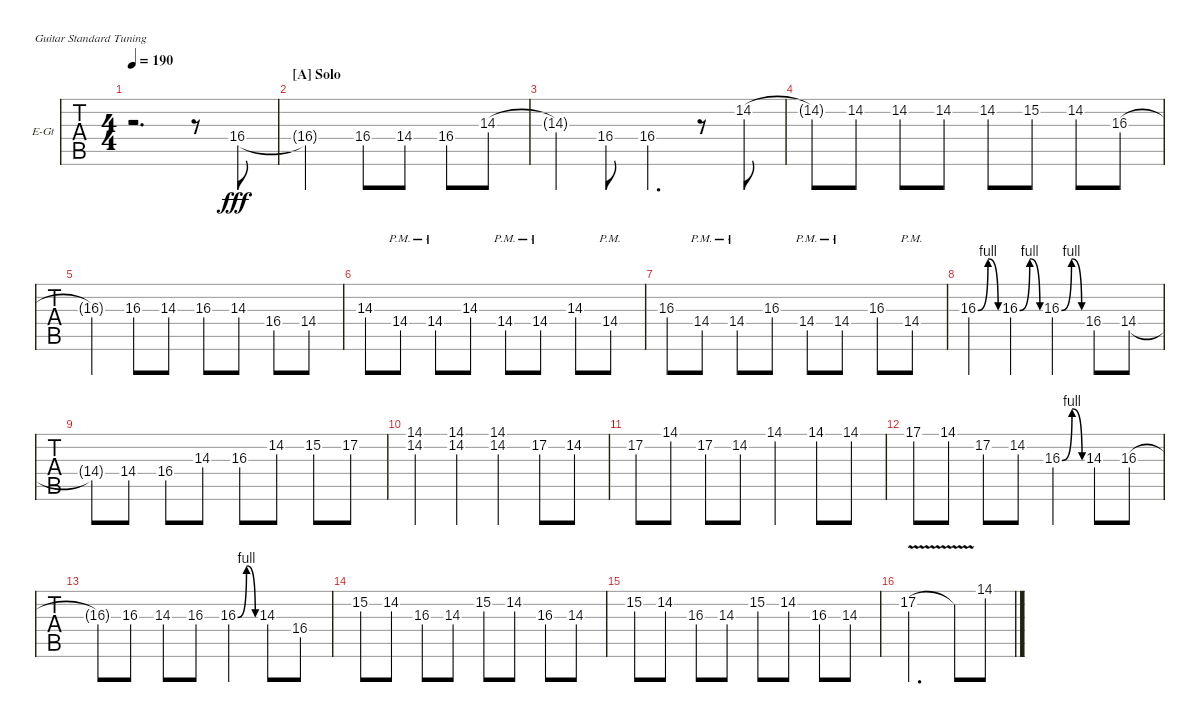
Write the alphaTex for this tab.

\defaultSystemsLayout 4
\bracketExtendMode groupsimilarinstruments
\firstSystemTrackNameOrientation horizontal
\otherSystemsTrackNameOrientation horizontal
\track ("Cole Train" "E-Gt") {instrument distortionguitar}
\staff {tabs}
\tuning (E4 B3 G3 D3 A2 E2)
\ts (4 4)
\tempo 190
\clef g2
\ks c
r.2{d dy mf} r.8 16.4.8{dy fff} |
\section ("A" "Solo")
16.4{t}.2 16.4.8 14.4.8 16.4.8 14.3.8 |
14.3{t}.4 16.4.8 16.4.4{d} r.8 14.2.8 |
14.2{t}.8 14.2.8 14.2.8 14.2.8 14.2.8 15.2.8 14.2.8 16.3.8 |
16.3{t}.4 16.3.8 14.3.8 16.3.8 14.3.8 16.4.8 14.4.8 |
14.3.8 14.4{pm}.8 14.4{pm}.8 14.3.8 14.4{pm}.8 14.4{pm}.8 14.3.8 14.4{pm}.8 |
16.3.8 14.4{pm}.8 14.4{pm}.8 16.3.8 14.4{pm}.8 14.4{pm}.8 16.3.8 14.4{pm}.8 |
16.3{be (bendrelease 0 0 10.2 4 20.4 4 30 0)}.4 16.3{be (bendrelease 0 0 10.2 4 20.4 4 30 0)}.4 16.3{be (bendrelease 0 0 10.2 4 20.4 4 30 0)}.4 16.4.8 14.4.8 |
14.4{t}.8 14.4.8 16.4.8 14.3.8 16.3.8 14.2.8 15.2.8 17.2.8 |
(14.1 14.2).4 (14.1 14.2).4 (14.1 14.2).4 17.2.8 14.2.8 |
17.2.8 14.1.8 17.2.8 14.2.8 14.1.4 14.1.8 14.1.8 |
17.1.8 14.1.8 17.2.8 14.2.8 16.3{be (bendrelease 0 0 10.2 4 20.4 4 30 0)}.4 14.3.8 16.3.8 |
16.3{t}.8 16.3.8 14.3.8 16.3.8 16.3{be (bendrelease 0 0 10.2 4 20.4 4 30 0)}.4 14.3.8 16.4.8 |
15.2.8 14.2.8 16.3.8 14.3.8 15.2.8 14.2.8 16.3.8 14.3.8 |
15.2.8 14.2.8 16.3.8 14.3.8 15.2.8 14.2.8 16.3.8 14.3.8 |
17.2{v}.2{d} 17.2{t}.8 14.1.8
